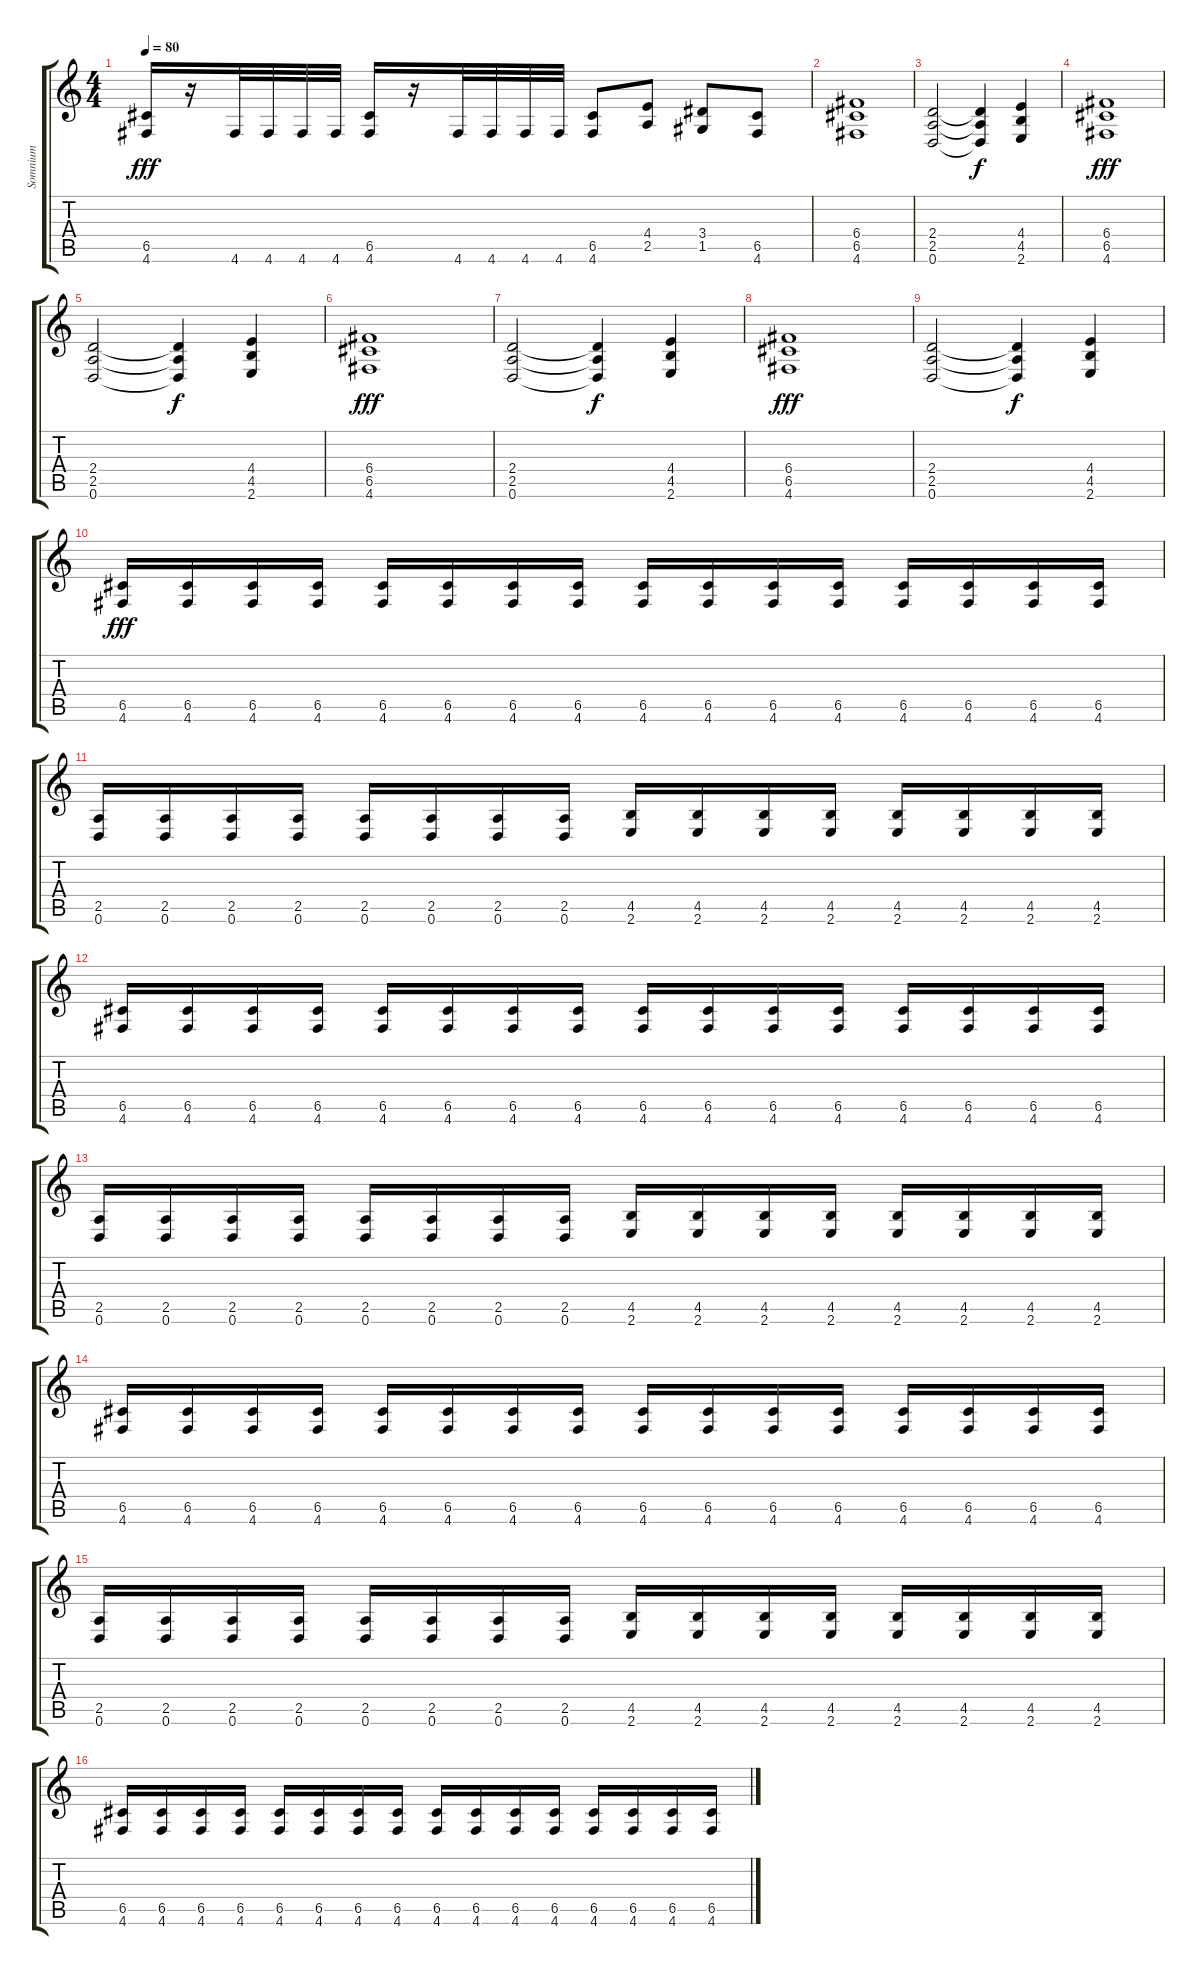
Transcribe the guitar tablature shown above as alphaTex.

\track ("Somnium" "Somnium") {instrument distortionguitar}
\staff {score tabs}
\tuning (D4 A3 F3 C3 G2 D2) {hide}
\ts (4 4)
\tempo 80
\clef g2
\ks c
(6.5 4.6).16{dy fff} r.16 4.6.32 4.6.32 4.6.32 4.6.32 (6.5 4.6).16 r.16 4.6.32 4.6.32 4.6.32 4.6.32 (6.5 4.6).8 (4.4 2.5).8 (3.4 1.5).8 (6.5 4.6).8 |
(6.4 6.5 4.6).1 |
(2.4 2.5 0.6).2 (2.4{t} 2.5{t} 0.6{t}).4{dy f} (4.4 4.5 2.6).4 |
(6.4 6.5 4.6).1{dy fff} |
(2.4 2.5 0.6).2 (2.4{t} 2.5{t} 0.6{t}).4{dy f} (4.4 4.5 2.6).4 |
(6.4 6.5 4.6).1{dy fff} |
(2.4 2.5 0.6).2 (2.4{t} 2.5{t} 0.6{t}).4{dy f} (4.4 4.5 2.6).4 |
(6.4 6.5 4.6).1{dy fff} |
(2.4 2.5 0.6).2 (2.4{t} 2.5{t} 0.6{t}).4{dy f} (4.4 4.5 2.6).4 |
(6.5 4.6).16{dy fff} (6.5 4.6).16 (6.5 4.6).16 (6.5 4.6).16 (6.5 4.6).16 (6.5 4.6).16 (6.5 4.6).16 (6.5 4.6).16 (6.5 4.6).16 (6.5 4.6).16 (6.5 4.6).16 (6.5 4.6).16 (6.5 4.6).16 (6.5 4.6).16 (6.5 4.6).16 (6.5 4.6).16 |
(2.5 0.6).16 (2.5 0.6).16 (2.5 0.6).16 (2.5 0.6).16 (2.5 0.6).16 (2.5 0.6).16 (2.5 0.6).16 (2.5 0.6).16 (4.5 2.6).16 (4.5 2.6).16 (4.5 2.6).16 (4.5 2.6).16 (4.5 2.6).16 (4.5 2.6).16 (4.5 2.6).16 (4.5 2.6).16 |
(6.5 4.6).16 (6.5 4.6).16 (6.5 4.6).16 (6.5 4.6).16 (6.5 4.6).16 (6.5 4.6).16 (6.5 4.6).16 (6.5 4.6).16 (6.5 4.6).16 (6.5 4.6).16 (6.5 4.6).16 (6.5 4.6).16 (6.5 4.6).16 (6.5 4.6).16 (6.5 4.6).16 (6.5 4.6).16 |
(2.5 0.6).16 (2.5 0.6).16 (2.5 0.6).16 (2.5 0.6).16 (2.5 0.6).16 (2.5 0.6).16 (2.5 0.6).16 (2.5 0.6).16 (4.5 2.6).16 (4.5 2.6).16 (4.5 2.6).16 (4.5 2.6).16 (4.5 2.6).16 (4.5 2.6).16 (4.5 2.6).16 (4.5 2.6).16 |
(6.5 4.6).16 (6.5 4.6).16 (6.5 4.6).16 (6.5 4.6).16 (6.5 4.6).16 (6.5 4.6).16 (6.5 4.6).16 (6.5 4.6).16 (6.5 4.6).16 (6.5 4.6).16 (6.5 4.6).16 (6.5 4.6).16 (6.5 4.6).16 (6.5 4.6).16 (6.5 4.6).16 (6.5 4.6).16 |
(2.5 0.6).16 (2.5 0.6).16 (2.5 0.6).16 (2.5 0.6).16 (2.5 0.6).16 (2.5 0.6).16 (2.5 0.6).16 (2.5 0.6).16 (4.5 2.6).16 (4.5 2.6).16 (4.5 2.6).16 (4.5 2.6).16 (4.5 2.6).16 (4.5 2.6).16 (4.5 2.6).16 (4.5 2.6).16 |
(6.5 4.6).16 (6.5 4.6).16 (6.5 4.6).16 (6.5 4.6).16 (6.5 4.6).16 (6.5 4.6).16 (6.5 4.6).16 (6.5 4.6).16 (6.5 4.6).16 (6.5 4.6).16 (6.5 4.6).16 (6.5 4.6).16 (6.5 4.6).16 (6.5 4.6).16 (6.5 4.6).16 (6.5 4.6).16
